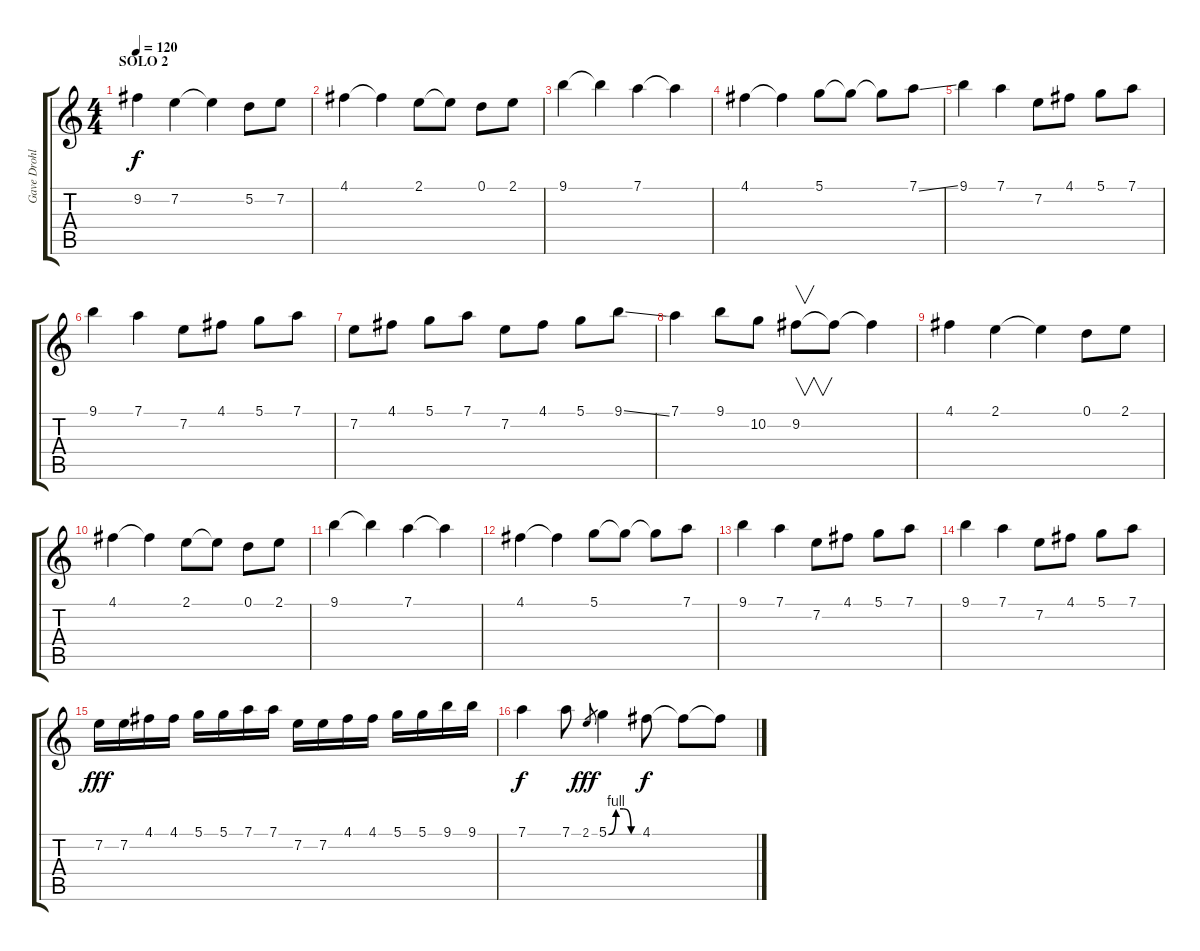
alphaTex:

\track ("Gave Drohl (Mr. Cyclop)" "Gave Drohl") {instrument distortionguitar}
\staff {score tabs}
\tuning (D4 A3 F3 C3 G2 C2) {hide}
\ts (4 4)
\section ("" "SOLO 2")
\tempo 120
\clef g2
\ks c
9.2.4{dy f volume 16 instrument overdrivenguitar} 7.2.4 7.2{t}.4 5.2.8 7.2.8 |
4.1.4 4.1{t}.4 2.1.8 2.1{t}.8 0.1.8 2.1.8 |
9.1.4 9.1{t}.4 7.1.4 7.1{t}.4 |
4.1.4 4.1{t}.4 5.1.8 5.1{t}.8 5.1{t}.8 7.1{ss}.8 |
9.1.4 7.1.4 7.2.8 4.1.8 5.1.8 7.1.8 |
9.1.4 7.1.4 7.2.8 4.1.8 5.1.8 7.1.8 |
7.2.8 4.1.8 5.1.8 7.1.8 7.2.8 4.1.8 5.1.8 9.1{ss}.8 |
7.1.4 9.1.8 10.2.8 9.2.8{v} 9.2{t}.8 9.2{t}.4 |
4.1.4 2.1.4 2.1{t}.4 0.1.8 2.1.8 |
4.1.4 4.1{t}.4 2.1.8 2.1{t}.8 0.1.8 2.1.8 |
9.1.4 9.1{t}.4 7.1.4 7.1{t}.4 |
4.1.4 4.1{t}.4 5.1.8 5.1{t}.8 5.1{t}.8 7.1.8 |
9.1.4 7.1.4 7.2.8 4.1.8 5.1.8 7.1.8 |
9.1.4 7.1.4 7.2.8 4.1.8 5.1.8 7.1.8 |
7.2.16{dy fff} 7.2.16 4.1.16 4.1.16 5.1.16 5.1.16 7.1.16 7.1.16 7.2.16 7.2.16 4.1.16 4.1.16 5.1.16 5.1.16 9.1.16 9.1.16 |
7.1.4{dy f} 7.1.8 2.1.8{gr dy fff} 5.1{be (custom 0 0 15 4 30 4 45 0 60 0)}.4 4.1.8{dy f} 4.1{t}.8 4.1{t}.8
